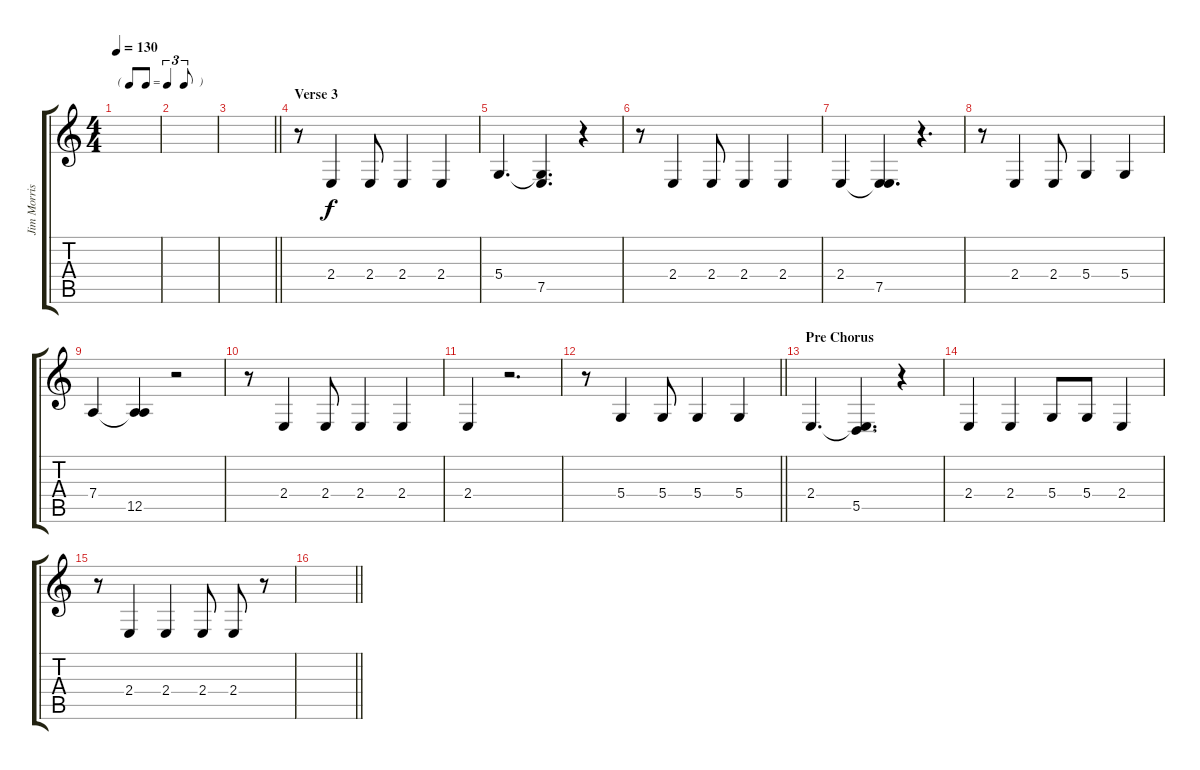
\track ("Jim Morrison" "Jim Morris") {instrument lead8bassandlead}
\staff {score tabs}
\tuning (E4 B3 G3 D3 A2 E2) {hide}
\ts (4 4)
\tf triplet8th
\tempo 130
\clef g2
\ks c
|
|
\barLineRight lightlight
|
\section ("" "Verse 3")
r.8 2.4.4 2.4.8 2.4.4 2.4.4 |
5.4.4{d} (5.4{t} 7.5).4{d} r.4 |
r.8 2.4.4 2.4.8 2.4.4 2.4.4 |
2.4.4 (2.4{t} 7.5).4{d} r.4{d} |
r.8 2.4.4 2.4.8 5.4.4 5.4.4 |
7.4.4 (7.4{t} 12.5).4 r.2 |
r.8 2.4.4 2.4.8 2.4.4 2.4.4 |
2.4.4 r.2{d} |
\barLineRight lightlight
r.8 5.4.4 5.4.8 5.4.4 5.4.4 |
\section ("" "Pre Chorus")
2.4.4{d} (2.4{t} 5.5).4{d} r.4 |
2.4.4 2.4.4 5.4.8 5.4.8 2.4.4 |
r.8 2.4.4 2.4.4 2.4.8 2.4.8 r.8 |
\barLineRight lightlight
